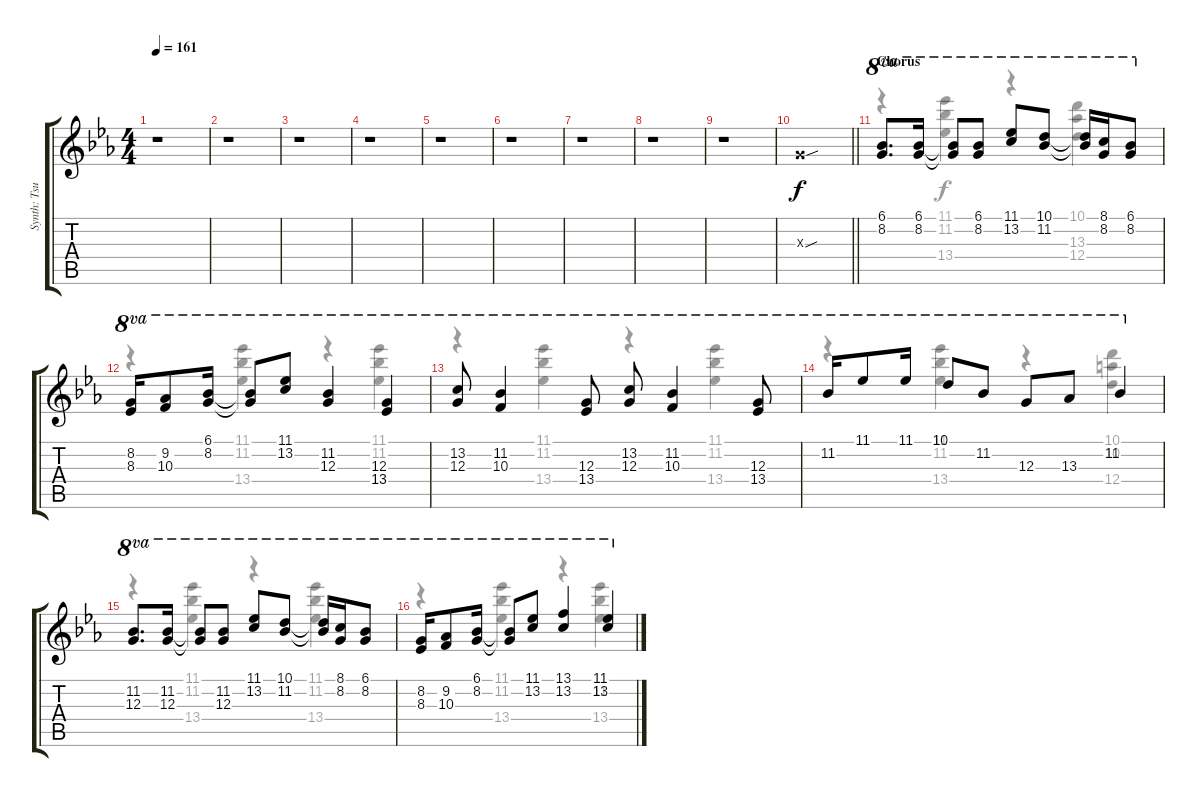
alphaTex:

\track ("Synth: Tsumugi Kotobuki" "Synth: Tsu") {instrument rockorgan}
\staff {score tabs}
\tuning (E5 B4 G4 D4 A3 E3) {hide}
\voice
\ts (4 4)
\tempo 161
\clef g2
\ks eb
r.1{dy mf} |
r.1 |
r.1 |
r.1 |
r.1 |
r.1 |
r.1 |
r.1 |
r.1 |
\barLineRight lightlight
0.3{sou x}.1{dy f} |
\section ("" "Chorus")
(6.1 8.2).8{d ot 8va} (6.1 8.2).16{ot 8va} (6.1{t} 8.2{t}).8{ot 8va} (6.1 8.2).8{ot 8va} (11.1 13.2).8{ot 8va} (10.1 11.2).8{ot 8va} (10.1{t} 11.2{t}).16{ot 8va} (8.1 8.2).16{ot 8va} (6.1 8.2).8{ot 8va} |
(8.2 8.3).16{ot 8va} (9.2 10.3).8{ot 8va} (6.1 8.2).16{ot 8va} (6.1{t} 8.2{t}).8{ot 8va} (11.1 13.2).8{ot 8va} (11.2 12.3).4{ot 8va} (12.3 13.4).4{ot 8va} |
(13.2 12.3).8{ot 8va} (11.2 10.3).4{ot 8va} (12.3 13.4).8{ot 8va} (13.2 12.3).8{ot 8va} (11.2 10.3).4{ot 8va} (12.3 13.4).8{ot 8va} |
11.2.16{ot 8va} 11.1.8{ot 8va} 11.1.16{ot 8va} 10.1.8{ot 8va} 11.2.8{ot 8va} 12.3.8{ot 8va} 13.3.8{ot 8va} 11.2.4{ot 8va} |
(11.2 12.3).8{d ot 8va} (11.2 12.3).16{ot 8va} (11.2{t} 12.3{t}).8{ot 8va} (11.2 12.3).8{ot 8va} (11.1 13.2).8{ot 8va} (10.1 11.2).8{ot 8va} (10.1{t} 11.2{t}).16{ot 8va} (8.1 8.2).16{ot 8va} (6.1 8.2).8{ot 8va} |
(8.2 8.3).16{ot 8va} (9.2 10.3).8{ot 8va} (6.1 8.2).16{ot 8va} (6.1{t} 8.2{t}).8{ot 8va} (11.1 13.2).8{ot 8va} (13.1 13.2).4{ot 8va} (11.1 13.2).4{ot 8va}
\voice
\clef g2
\ottava regular
\simile none
\ks eb
|
|
|
|
|
|
|
|
|
\barLineRight lightlight
|
r.4 (11.1 11.2 13.4).4 r.4 (10.1 13.3 12.4).4 |
r.4 (11.1 11.2 13.4).4 r.4 (11.1 11.2 13.4).4 |
r.4 (11.1 11.2 13.4).4 r.4 (11.1 11.2 13.4).4 |
r.4 (11.1 11.2 13.4).4 r.4 (10.1 10.2 12.4).4 |
r.4 (11.1 11.2 13.4).4 r.4 (11.1 11.2 13.4).4 |
r.4 (11.1 11.2 13.4).4 r.4 (11.1 11.2 13.4).4
